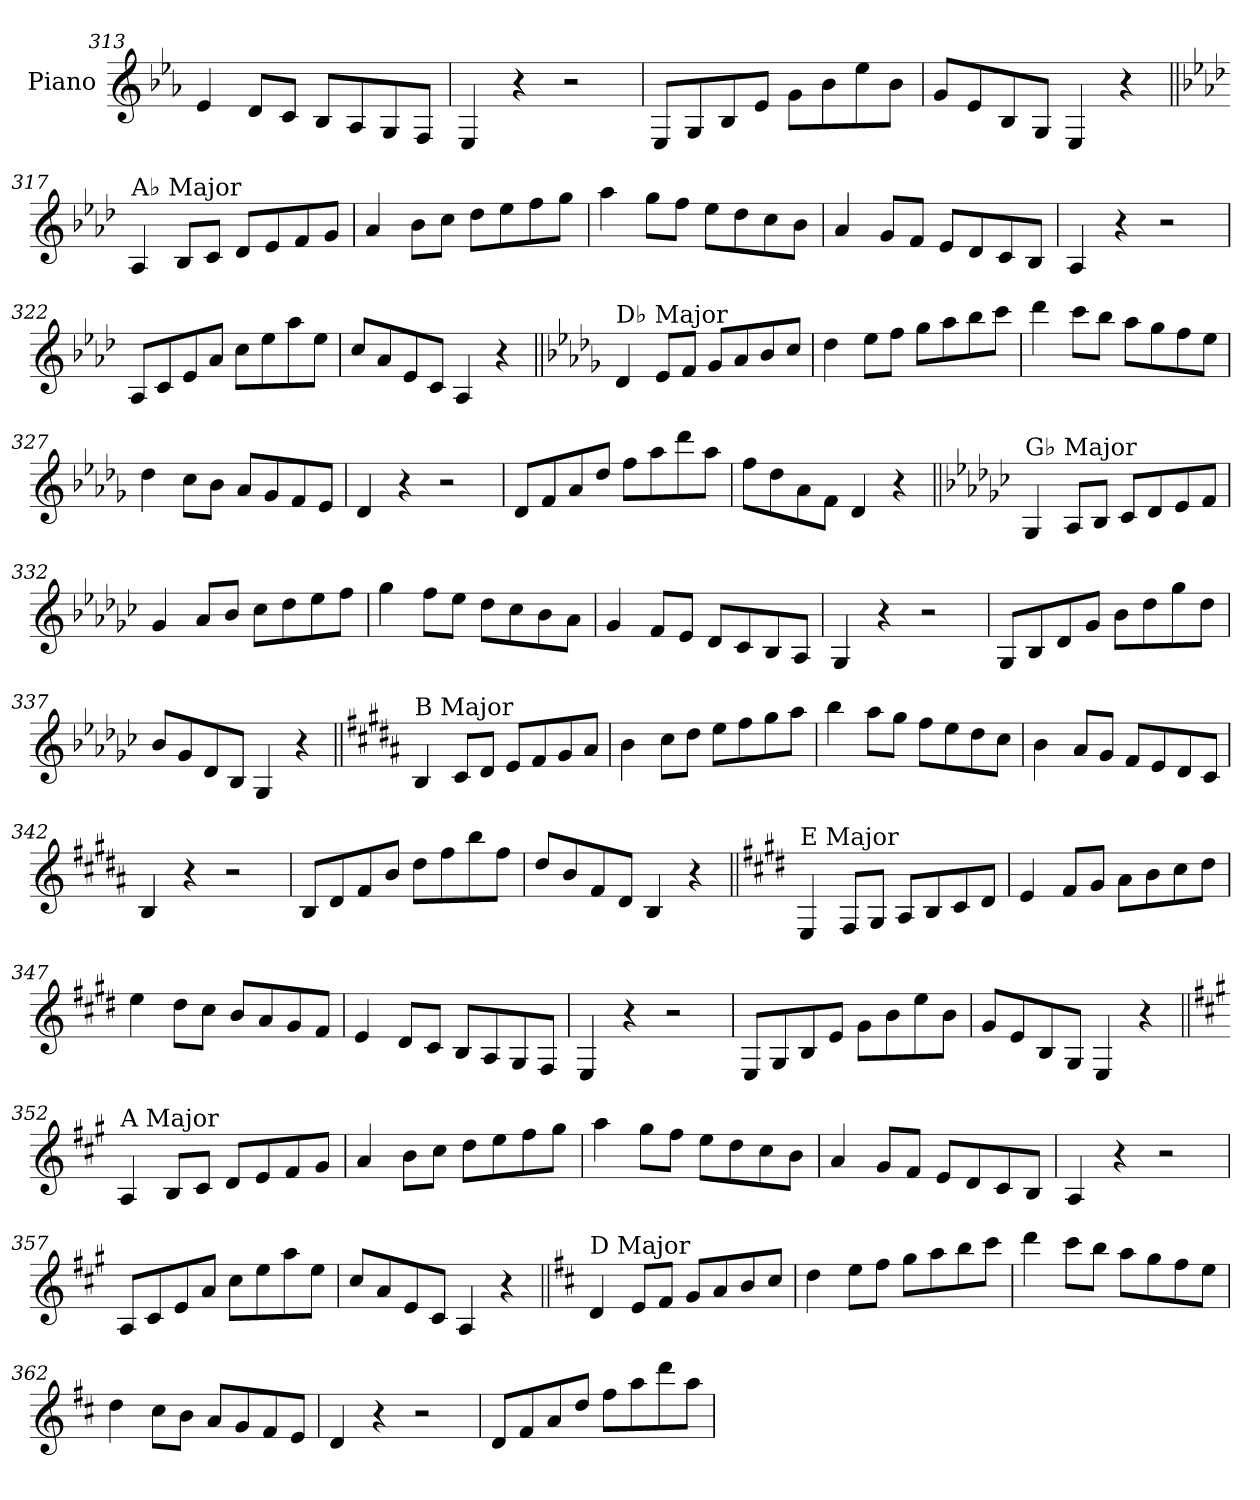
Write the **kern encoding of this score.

**kern
*part1
*staff1
*I"Piano
*I'Pno.
*clefG2
*k[b-e-a-]
=313
4e-/
8d/L
8c/J
8B-/L
8A-/
8G/
8F/J
=314
4E-/
4r
2r
=315
8E-/L
8G/
8B-/
8e-/J
8g\L
8b-\
8ee-\
8b-\J
=316
8g/L
8e-/
8B-/
8G/J
4E-/
4r
!!LO:LB:g=z
=317||
*k[b-e-a-d-]
!LO:TX:a:t=A♭ Major
4A-/
8B-/L
8c/J
8d-/L
8e-/
8f/
8g/J
=318
4a-/
8b-\L
8cc\J
8dd-\L
8ee-\
8ff\
8gg\J
=319
4aa-\
8gg\L
8ff\J
8ee-\L
8dd-\
8cc\
8b-\J
=320
4a-/
8g/L
8f/J
8e-/L
8d-/
8c/
8B-/J
=321
4A-/
4r
2r
=322
8A-/L
8c/
8e-/
8a-/J
8cc\L
8ee-\
8aa-\
8ee-\J
=323
8cc/L
8a-/
8e-/
8c/J
4A-/
4r
!!LO:LB:g=z
=324||
*k[b-e-a-d-g-]
!LO:TX:a:t=D♭ Major
4d-/
8e-/L
8f/J
8g-/L
8a-/
8b-/
8cc/J
=325
4dd-\
8ee-\L
8ff\J
8gg-\L
8aa-\
8bb-\
8ccc\J
=326
4ddd-\
8ccc\L
8bb-\J
8aa-\L
8gg-\
8ff\
8ee-\J
=327
4dd-\
8cc\L
8b-\J
8a-/L
8g-/
8f/
8e-/J
=328
4d-/
4r
2r
=329
8d-/L
8f/
8a-/
8dd-/J
8ff\L
8aa-\
8ddd-\
8aa-\J
=330
8ff\L
8dd-\
8a-\
8f\J
4d-/
4r
!!LO:LB:g=z
=331||
*k[b-e-a-d-g-c-]
!LO:TX:a:t=G♭ Major
4G-/
8A-/L
8B-/J
8c-/L
8d-/
8e-/
8f/J
=332
4g-/
8a-/L
8b-/J
8cc-\L
8dd-\
8ee-\
8ff\J
=333
4gg-\
8ff\L
8ee-\J
8dd-\L
8cc-\
8b-\
8a-\J
=334
4g-/
8f/L
8e-/J
8d-/L
8c-/
8B-/
8A-/J
=335
4G-/
4r
2r
=336
8G-/L
8B-/
8d-/
8g-/J
8b-\L
8dd-\
8gg-\
8dd-\J
=337
8b-/L
8g-/
8d-/
8B-/J
4G-/
4r
!!LO:LB:g=z
=338||
*k[f#c#g#d#a#]
!LO:TX:a:t=B Major
4B/
8c#/L
8d#/J
8e/L
8f#/
8g#/
8a#/J
=339
4b\
8cc#\L
8dd#\J
8ee\L
8ff#\
8gg#\
8aa#\J
=340
4bb\
8aa#\L
8gg#\J
8ff#\L
8ee\
8dd#\
8cc#\J
=341
4b\
8a#/L
8g#/J
8f#/L
8e/
8d#/
8c#/J
=342
4B/
4r
2r
=343
8B/L
8d#/
8f#/
8b/J
8dd#\L
8ff#\
8bb\
8ff#\J
=344
8dd#/L
8b/
8f#/
8d#/J
4B/
4r
!!LO:LB:g=z
=345||
*k[f#c#g#d#]
!LO:TX:a:t=E Major
4E/
8F#/L
8G#/J
8A/L
8B/
8c#/
8d#/J
=346
4e/
8f#/L
8g#/J
8a\L
8b\
8cc#\
8dd#\J
=347
4ee\
8dd#\L
8cc#\J
8b/L
8a/
8g#/
8f#/J
=348
4e/
8d#/L
8c#/J
8B/L
8A/
8G#/
8F#/J
=349
4E/
4r
2r
=350
8E/L
8G#/
8B/
8e/J
8g#\L
8b\
8ee\
8b\J
=351
8g#/L
8e/
8B/
8G#/J
4E/
4r
!!LO:LB:g=z
=352||
*k[f#c#g#]
!LO:TX:a:t=A Major
4A/
8B/L
8c#/J
8d/L
8e/
8f#/
8g#/J
=353
4a/
8b\L
8cc#\J
8dd\L
8ee\
8ff#\
8gg#\J
=354
4aa\
8gg#\L
8ff#\J
8ee\L
8dd\
8cc#\
8b\J
=355
4a/
8g#/L
8f#/J
8e/L
8d/
8c#/
8B/J
=356
4A/
4r
2r
=357
8A/L
8c#/
8e/
8a/J
8cc#\L
8ee\
8aa\
8ee\J
=358
8cc#/L
8a/
8e/
8c#/J
4A/
4r
!!LO:LB:g=z
=359||
*k[f#c#]
!LO:TX:a:t=D Major
4d/
8e/L
8f#/J
8g/L
8a/
8b/
8cc#/J
=360
4dd\
8ee\L
8ff#\J
8gg\L
8aa\
8bb\
8ccc#\J
=361
4ddd\
8ccc#\L
8bb\J
8aa\L
8gg\
8ff#\
8ee\J
=362
4dd\
8cc#\L
8b\J
8a/L
8g/
8f#/
8e/J
=363
4d/
4r
2r
=364
8d/L
8f#/
8a/
8dd/J
8ff#\L
8aa\
8ddd\
8aa\J
=
*-
